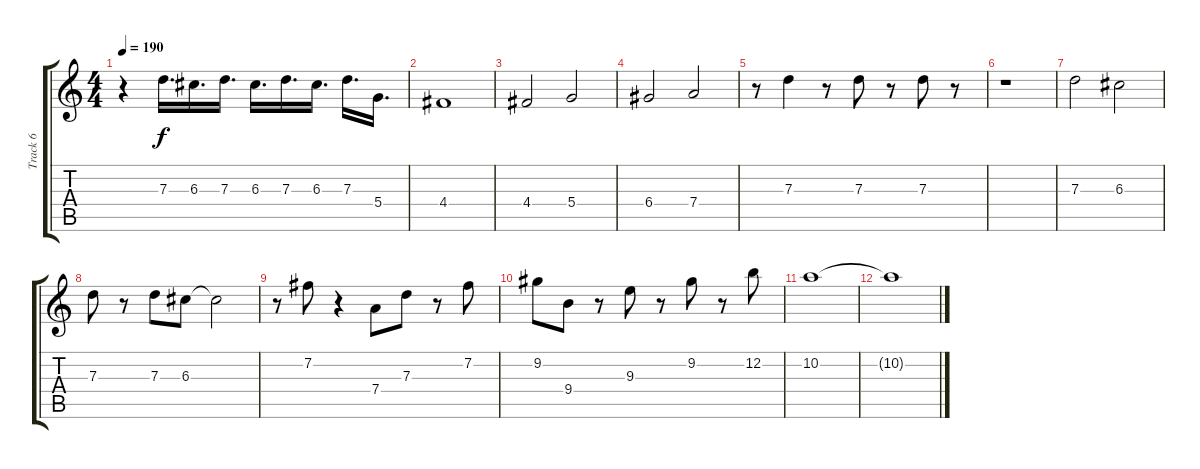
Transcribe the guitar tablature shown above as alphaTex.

\track ("Track 6" "Track 6") {instrument acousticguitarnylon}
\staff {score tabs}
\tuning (E4 B3 G3 D3 A2 E2) {hide}
\ts (4 4)
\tempo 190
\clef g2
\ks c
r.4{dy f} 7.3.16{d} 6.3.16{d} 7.3.16{d} 6.3.16{d} 7.3.16{d} 6.3.16{d} 7.3.16{d} 5.4.16{d} |
4.4.1 |
4.4.2 5.4.2 |
6.4.2 7.4.2 |
r.8 7.3.4 r.8 7.3.8 r.8 7.3.8 r.8 |
r.1 |
7.3.2 6.3.2 |
7.3.8 r.8 7.3.8 6.3.8 6.3{t}.2 |
r.8 7.2.8 r.4 7.4.8 7.3.8 r.8 7.2.8 |
9.2.8 9.4.8 r.8 9.3.8 r.8 9.2.8 r.8 12.2.8 |
10.2.1 |
10.2{t}.1
